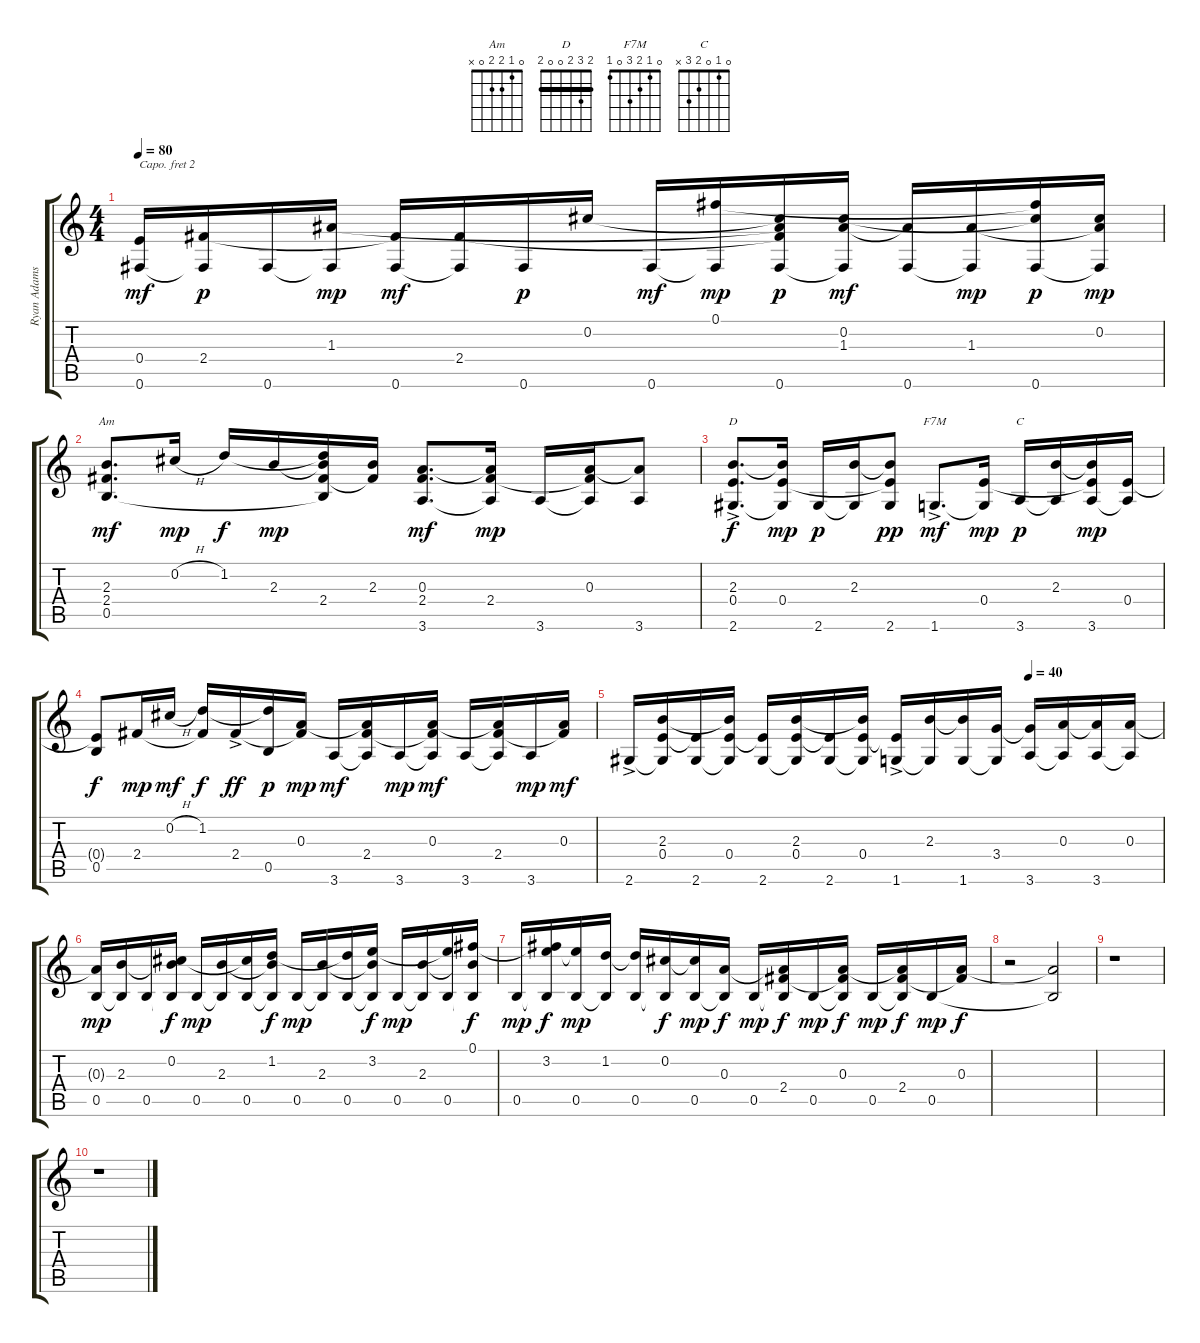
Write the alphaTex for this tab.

\track ("Ryan Adams (Guitar)" "Ryan Adams") {instrument acousticguitarsteel}
\staff {score tabs}
\capo 2
\tuning (E4 B3 G3 D3 A2 E2) {hide}
\chord ("Am" 0 1 2 2 0 x)
\chord ("D" 2 3 2 0 0 2) {barre 2}
\chord ("F7M" 0 1 2 3 0 1)
\chord ("C" 0 1 0 2 3 x)
\ts (4 4)
\tempo 80
\clef g2
\ks c
(0.4{t} 0.6).16{dy mf} (2.4 0.6{t}).16{dy p} 0.6.16 (1.3 0.6{t}).16{dy mp} (2.4{t} 0.6).16{dy mf} (2.4 0.6{t}).16 0.6.16{dy p} 0.2.16 0.6.16{dy mf} (0.1 0.6{t}).16{dy mp} (0.2{t} 1.3{t} 2.4{t} 0.6).16{dy p} (0.2 1.3 0.6{t}).16{dy mf} (1.3{t} 0.6).16 (1.3 0.6{t}).16{dy mp} (0.1{t} 0.2{t} 0.6).16{dy p} (0.2 1.3{t} 0.6{t}).16{dy mp} |
(2.3 2.4 0.5).8{d ch "Am" dy mf} 0.2{h}.16{dy mp} 1.2.16{dy f} 2.3.16{dy mp} (1.2{t} 2.3{t} 2.4 0.5{t}).16 (2.3 2.4{t}).16 (0.3 2.4 3.6).8{d dy mf} (0.3{t} 2.4 3.6{t}).16{dy mp} 3.6.16 (0.3 2.4{t} 3.6{t}).16 (0.3{t} 3.6).8 |
(2.3 0.4 2.6{ac}).8{d ch "D" dy f} (2.3{t} 0.4 2.6{t}).16{dy mp} 2.6.16{dy p} (2.3 2.6{t}).16 (2.3{t} 0.4{t} 2.6).8{dy pp} 1.6{ac}.8{d ch "F7M" dy mf} (0.4 1.6{t}).16{dy mp} 3.6.16{ch "C" dy p} (2.3 3.6{t}).16 (2.3{t} 0.4{t} 3.6).16{dy mp} (0.4 3.6{t}).16 |
(0.4{t} 0.5).8{dy f} 2.4.16{dy mp} 0.2{h}.16{dy mf} (1.2 2.4{t}).16{dy f} 2.4{ac}.16{dy ff} (1.2{t} 0.5).16{dy p} (0.3 2.4{t}).16{dy mp} 3.6.16{dy mf} (0.3{t} 2.4 3.6{t}).16 3.6.16{dy mp} (0.3 2.4{t} 3.6{t}).16{dy mf} 3.6.16 (0.3{t} 2.4 3.6{t}).16 3.6.16{dy mp} (0.3 2.4{t}).16{dy mf} |
\tempo (40 0.75)
2.6{ac}.16 (2.3 0.4 2.6{t}).16 (0.4{t} 2.6).16 (2.3{t} 0.4 2.6{t}).16 (0.4{t} 2.6).16 (2.3 0.4 2.6{t}).16 (0.4{t} 2.6).16 (2.3{t} 0.4 2.6{t}).16 (0.4{t} 1.6{ac}).16 (2.3 1.6{t}).16 (2.3{t} 1.6).16 (3.4 1.6{t}).16 (3.4{t} 3.6).16 (0.3 3.6{t}).16 (0.3{t} 3.6).16 (0.3 3.6{t}).16 |
(0.3{t} 0.5).16{dy mp} (2.3 0.5{t}).16 0.5.16 (0.2 2.3{t} 0.5{t}).16{dy f} 0.5.16{dy mp} (2.3 0.5{t}).16 (0.2{t} 0.5).16 (1.2 2.3{t} 0.5{t}).16{dy f} 0.5.16{dy mp} (2.3 0.5{t}).16 (1.2{t} 0.5).16 (3.2 2.3{t} 0.5{t}).16{dy f} 0.5.16{dy mp} (2.3 0.5{t}).16 (3.2{t} 0.5).16 (0.1 2.3{t} 0.5{t}).16{dy f} |
0.5.16{dy mp} (0.1{t} 3.2 0.5{t}).16{dy f} (3.2{t} 0.5).16{dy mp} (1.2 0.5{t}).16 (1.2{t} 0.5).16 (0.2 0.5{t}).16{dy f} (0.2{t} 0.5).16{dy mp} (0.3 0.5{t}).16{dy f} 0.5.16{dy mp} (0.3{t} 2.4 0.5{t}).16{dy f} 0.5.16{dy mp} (0.3 2.4{t} 0.5{t}).16{dy f} 0.5.16{dy mp} (0.3{t} 2.4 0.5{t}).16{dy f} 0.5.16{dy mp} (0.3 2.4{t}).16{dy f} |
r.2 (0.3{t} 0.5{t}).2 |
r.1 |
r.1
